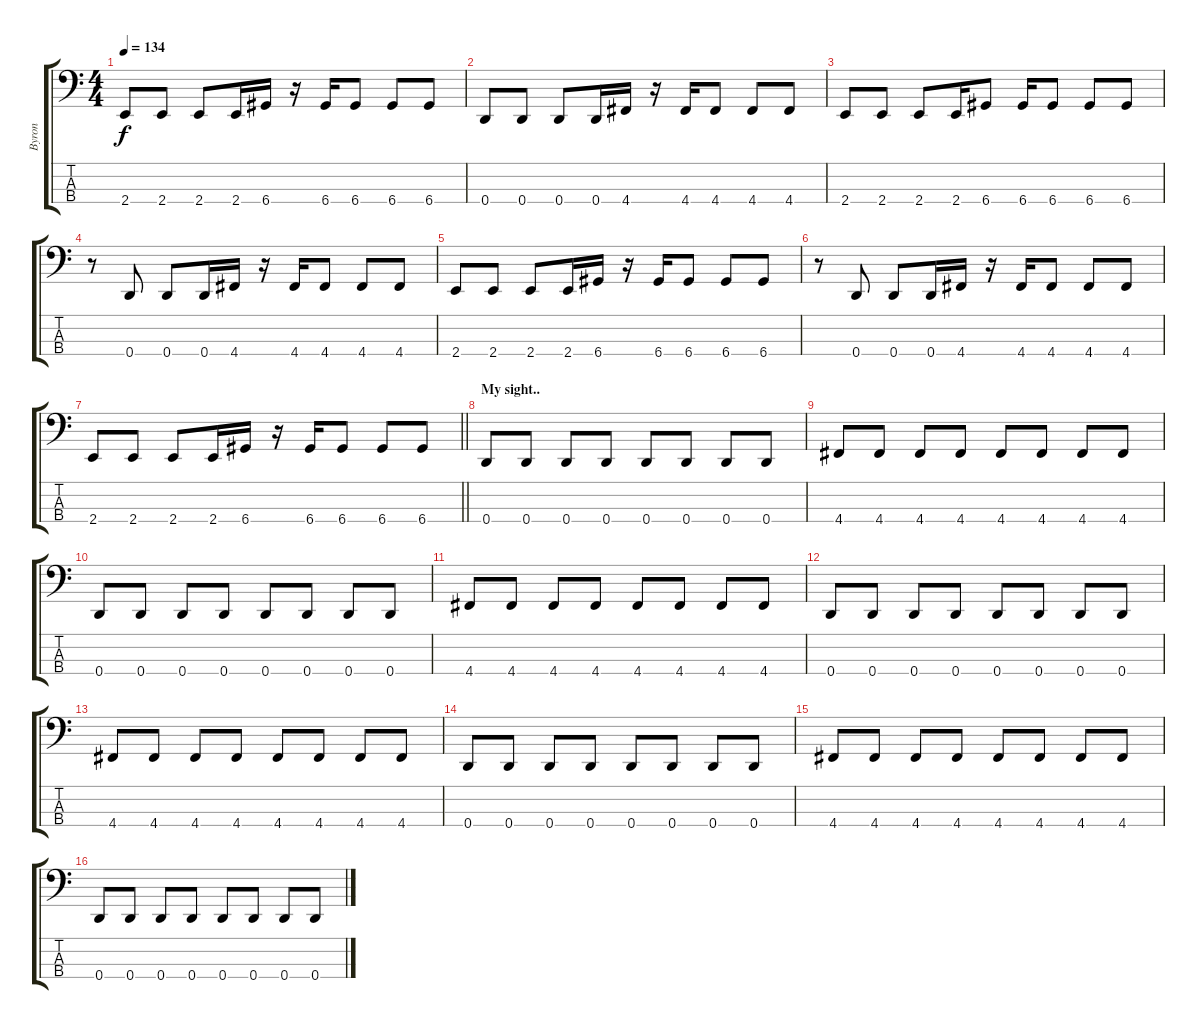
\track ("Byron" "Byron") {instrument electricbassfinger}
\staff {score tabs}
\tuning (G2 D2 A1 D1) {hide}
\ts (4 4)
\tempo 134
\clef f4
\ks c
2.4.8{dy f} 2.4.8 2.4.8 2.4.16 6.4.16 r.16 6.4.16 6.4.8 6.4.8 6.4.8 |
0.4.8 0.4.8 0.4.8 0.4.16 4.4.16 r.16 4.4.16 4.4.8 4.4.8 4.4.8 |
2.4.8 2.4.8 2.4.8 2.4.16 6.4.8 6.4.16 6.4.8 6.4.8 6.4.8 |
r.8 0.4.8 0.4.8 0.4.16 4.4.16 r.16 4.4.16 4.4.8 4.4.8 4.4.8 |
2.4.8 2.4.8 2.4.8 2.4.16 6.4.16 r.16 6.4.16 6.4.8 6.4.8 6.4.8 |
r.8 0.4.8 0.4.8 0.4.16 4.4.16 r.16 4.4.16 4.4.8 4.4.8 4.4.8 |
\barLineRight lightlight
2.4.8 2.4.8 2.4.8 2.4.16 6.4.16 r.16 6.4.16 6.4.8 6.4.8 6.4.8 |
\section ("" "My sight..")
0.4.8 0.4.8 0.4.8 0.4.8 0.4.8 0.4.8 0.4.8 0.4.8 |
4.4.8 4.4.8 4.4.8 4.4.8 4.4.8 4.4.8 4.4.8 4.4.8 |
0.4.8 0.4.8 0.4.8 0.4.8 0.4.8 0.4.8 0.4.8 0.4.8 |
4.4.8 4.4.8 4.4.8 4.4.8 4.4.8 4.4.8 4.4.8 4.4.8 |
0.4.8 0.4.8 0.4.8 0.4.8 0.4.8 0.4.8 0.4.8 0.4.8 |
4.4.8 4.4.8 4.4.8 4.4.8 4.4.8 4.4.8 4.4.8 4.4.8 |
0.4.8 0.4.8 0.4.8 0.4.8 0.4.8 0.4.8 0.4.8 0.4.8 |
4.4.8 4.4.8 4.4.8 4.4.8 4.4.8 4.4.8 4.4.8 4.4.8 |
0.4.8 0.4.8 0.4.8 0.4.8 0.4.8 0.4.8 0.4.8 0.4.8
